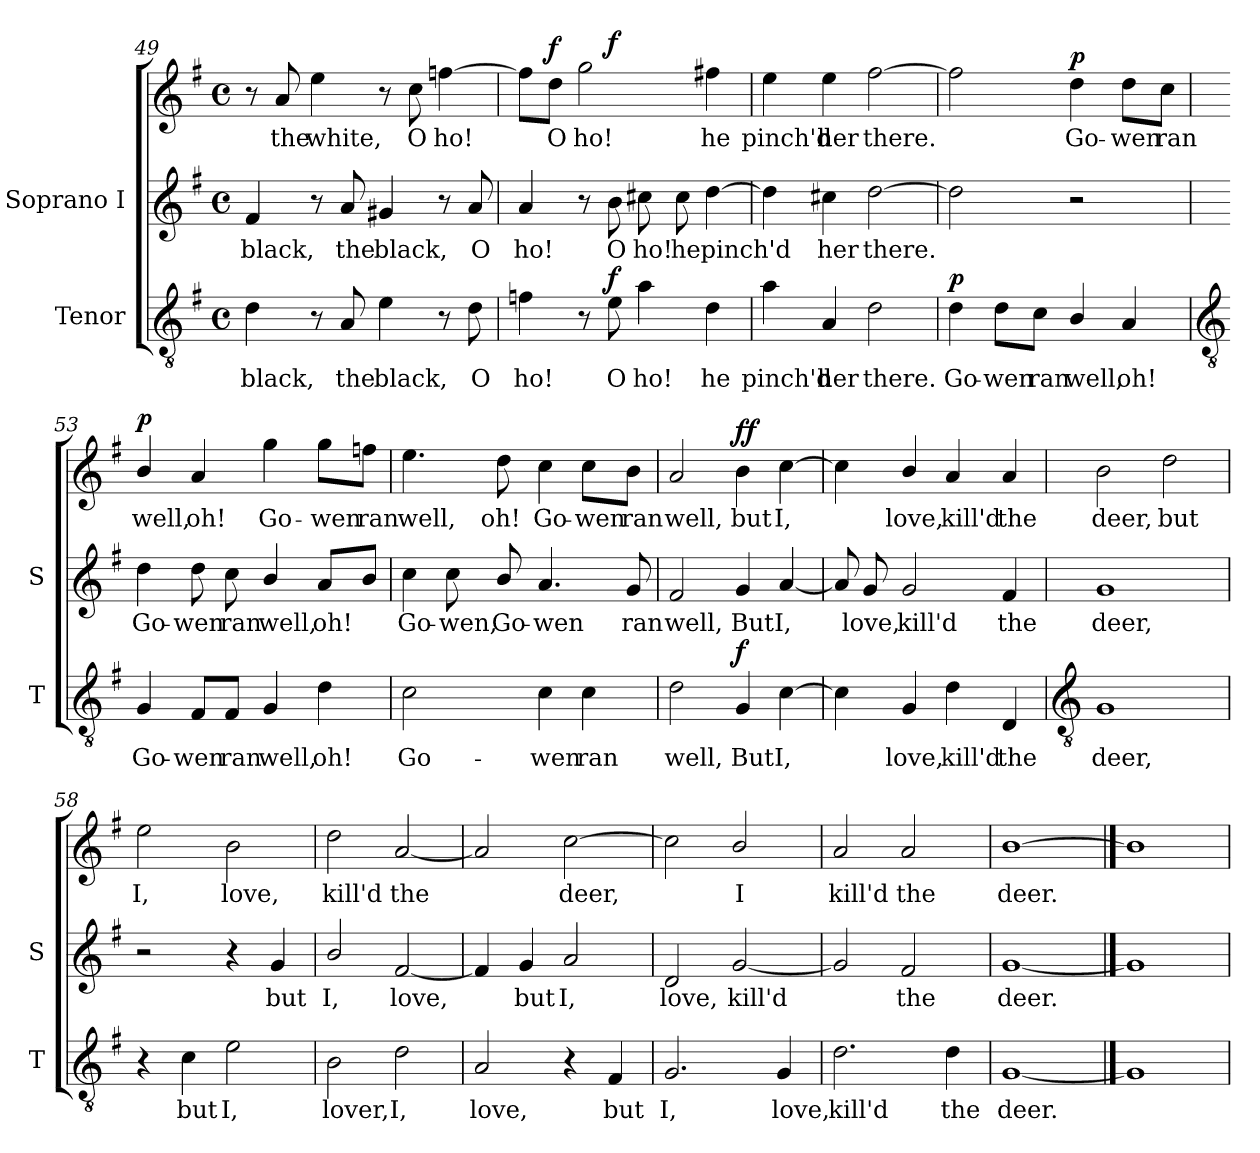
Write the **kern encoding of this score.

**kern	**text	**dynam	**kern	**text	**kern	**text	**dynam
*part2	*part2	*part2	*part1	*part1	*part1	*part1	*part1
*staff3	*staff3	*staff3	*staff2	*staff2	*staff1	*staff1	*staff1/2
*I"Tenor	*	*	*I"Soprano I	*	*	*	*
*I'T	*	*	*I'S	*	*	*	*
!!LO:LB:g=z
*clefGv2	*	*	*clefG2	*	*clefG2	*	*
*k[f#]	*	*	*k[f#]	*	*k[f#]	*	*
*G:	*	*	*G:	*	*G:	*	*
*M4/4	*	*	*M4/4	*	*M4/4	*	*
*met(c)	*	*	*met(c)	*	*met(c)	*	*
=49	=49	=49	=49	=49	=49	=49	=49
!	!LO:LY:b	!	!	!LO:LY:b	!	!	!
4d	black,	.	4f#	black,	8r	.	.
!	!	!	!	!	!	!LO:LY:b	!
.	.	.	.	.	8a	the	.
!	!	!	!	!	!	!LO:LY:b	!
8r	.	.	8r	.	4ee	white,	.
!	!LO:LY:b	!	!	!LO:LY:b	!	!	!
8A	the	.	8a	the	.	.	.
!	!LO:LY:b	!	!	!LO:LY:b	!	!	!
4e	black,	.	4g#X	black,	8r	.	.
!	!	!	!	!	!	!LO:LY:b	!
.	.	.	.	.	8cc	O	.
!	!	!	!	!	!	!LO:LY:b	!
8r	.	.	8r	.	[4ffn	ho!	.
!	!LO:LY:b	!	!	!LO:LY:b	!	!	!
8d	O	.	8a	O	.	.	.
=50	=50	=50	=50	=50	=50	=50	=50
!	!LO:LY:b	!	!	!LO:LY:b	!	!	!
4fn	ho!	.	4a	ho!	8ff\L]	.	.
!	!	!	!	!	!	!LO:LY:b	!LO:DY:b
.	.	.	.	.	8dd\J	O	f
!	!	!	!	!	!	!LO:LY:b	!
8r	.	.	8r	.	2gg	ho!	.
!	!LO:LY:b	!LO:DY:b	!	!LO:LY:b	!	!	!LO:DY:b=2
8e	O	f	8b	O	.	.	f
!	!LO:LY:b	!	!	!LO:LY:b	!	!	!
4a	ho!	.	8cc#X	ho!	.	.	.
!	!	!	!	!LO:LY:b	!	!	!
.	.	.	8cc#	he	.	.	.
!	!LO:LY:b	!	!	!LO:LY:b	!	!LO:LY:b	!
4d	he	.	[4dd	pinch'd	4ff#X	he	.
=51	=51	=51	=51	=51	=51	=51	=51
!	!LO:LY:b	!	!	!	!	!LO:LY:b	!
4a	pinch'd	.	4dd]	.	4ee	pinch'd	.
!	!LO:LY:b	!	!	!LO:LY:b	!	!LO:LY:b	!
4A	her	.	4cc#X	her	4ee	her	.
!	!LO:LY:b	!	!	!LO:LY:b	!	!LO:LY:b	!
2d	there.	.	[2dd	there.	[2ff#	there.	.
=52	=52	=52	=52	=52	=52	=52	=52
!	!LO:LY:b	!LO:DY:b	!	!	!	!	!
4d	Go-	p	2dd]	.	2ff#]	.	.
!	!LO:LY:b	!	!	!	!	!	!
8d\L	-wen	.	.	.	.	.	.
!	!LO:LY:b	!	!	!	!	!	!
8c\J	ran	.	.	.	.	.	.
!	!LO:LY:b	!	!	!	!	!LO:LY:b	!LO:DY:b
4B/	well,	.	2r	.	4dd	Go-	p
!	!LO:LY:b	!	!	!	!	!LO:LY:b	!
4A	oh!	.	.	.	8dd\L	-wen	.
!	!	!	!	!	!	!LO:LY:b	!
.	.	.	.	.	8cc\J	ran	.
!!LO:LB:g=z
=53	=53	=53	=53	=53	=53	=53	=53
*clefGv2	*	*	*	*	*	*	*
!	!LO:LY:b	!	!	!LO:LY:b	!	!LO:LY:b	!LO:DY:b=2
4G	Go-	.	4dd	Go-	4b/	well,	p
!	!LO:LY:b	!	!	!LO:LY:b	!	!LO:LY:b	!
8F#/L	-wen	.	8dd	-wen	4a	oh!	.
!	!LO:LY:b	!	!	!LO:LY:b	!	!	!
8F#/J	ran	.	8cc	ran	.	.	.
!	!LO:LY:b	!	!	!LO:LY:b	!	!LO:LY:b	!
4G	well,	.	4b/	well,	4gg	Go-	.
!	!LO:LY:b	!	!	!LO:LY:b	!	!LO:LY:b	!
4d	oh!	.	8aL	oh!	8gg\L	-wen	.
!	!	!	!	!	!	!LO:LY:b	!
.	.	.	8bJ	.	8ffn\J	ran	.
=54	=54	=54	=54	=54	=54	=54	=54
!	!LO:LY:b	!	!	!LO:LY:b	!	!LO:LY:b	!
2c	Go-	.	4cc	Go-	4.ee	well,	.
!	!	!	!	!LO:LY:b	!	!	!
.	.	.	8cc	-wen,	.	.	.
!	!	!	!	!LO:LY:b	!	!LO:LY:b	!
.	.	.	8b/	Go-	8dd	oh!	.
!	!LO:LY:b	!	!	!LO:LY:b	!	!LO:LY:b	!
4c	-wen	.	4.a	-wen	4cc	Go-	.
!	!LO:LY:b	!	!	!	!	!LO:LY:b	!
4c	ran	.	.	.	8cc\L	-wen	.
!	!	!	!	!LO:LY:b	!	!LO:LY:b	!
.	.	.	8g	ran	8b\J	ran	.
=55	=55	=55	=55	=55	=55	=55	=55
!	!LO:LY:b	!	!	!LO:LY:b	!	!LO:LY:b	!
2d	well,	.	2f#	well,	2a	well,	.
!	!LO:LY:b	!LO:DY:b	!	!LO:LY:b	!	!LO:LY:b	!LO:DY:b=2
!	!	!	!	!	!	!	!LO:DY:n=1:b
4G	But	f	4g	But	4b	but	f f
!	!LO:LY:b	!	!	!LO:LY:b	!	!LO:LY:b	!
[4c	I,	.	[4a	I,	[4cc	I,	.
=56	=56	=56	=56	=56	=56	=56	=56
4c]	.	.	8a]	.	4cc]	.	.
!	!	!	!	!LO:LY:b	!	!	!
.	.	.	8g	love,	.	.	.
!	!LO:LY:b	!	!	!LO:LY:b	!	!LO:LY:b	!
4G	love,	.	2g	kill'd	4b/	love,	.
!	!LO:LY:b	!	!	!	!	!LO:LY:b	!
4d	kill'd	.	.	.	4a	kill'd	.
!	!LO:LY:b	!	!	!LO:LY:b	!	!LO:LY:b	!
4D	the	.	4f#	the	4a	the	.
!!LO:LB:g=z
=57	=57	=57	=57	=57	=57	=57	=57
*clefGv2	*	*	*	*	*	*	*
!	!LO:LY:b	!	!	!LO:LY:b	!	!LO:LY:b	!
1G	deer,	.	1g	deer,	2b	deer,	.
!	!	!	!	!	!	!LO:LY:b	!
.	.	.	.	.	2dd	but	.
=58	=58	=58	=58	=58	=58	=58	=58
!	!	!	!	!	!	!LO:LY:b	!
4r	.	.	2r	.	2ee	I,	.
!	!LO:LY:b	!	!	!	!	!	!
4c	but	.	.	.	.	.	.
!	!LO:LY:b	!	!	!	!	!LO:LY:b	!
2e	I,	.	4r	.	2b	love,	.
!	!	!	!	!LO:LY:b	!	!	!
.	.	.	4g	but	.	.	.
=59	=59	=59	=59	=59	=59	=59	=59
!	!LO:LY:b	!	!	!LO:LY:b	!	!LO:LY:b	!
2B	lover,	.	2b/	I,	2dd	kill'd	.
!	!LO:LY:b	!	!	!LO:LY:b	!	!LO:LY:b	!
2d	I,	.	[2f#	love,	[2a	the	.
=60	=60	=60	=60	=60	=60	=60	=60
!	!LO:LY:b	!	!	!	!	!	!
2A	love,	.	4f#]	.	2a]	.	.
!	!	!	!	!LO:LY:b	!	!	!
.	.	.	4g	but	.	.	.
!	!	!	!	!LO:LY:b	!	!LO:LY:b	!
4r	.	.	2a	I,	[2cc	deer,	.
!	!LO:LY:b	!	!	!	!	!	!
4F#	but	.	.	.	.	.	.
=61	=61	=61	=61	=61	=61	=61	=61
!	!LO:LY:b	!	!	!LO:LY:b	!	!	!
2.G	I,	.	2d	love,	2cc]	.	.
!	!	!	!	!LO:LY:b	!	!LO:LY:b	!
.	.	.	[2g	kill'd	2b/	I	.
!	!LO:LY:b	!	!	!	!	!	!
4G	love,	.	.	.	.	.	.
=62	=62	=62	=62	=62	=62	=62	=62
!	!LO:LY:b	!	!	!	!	!LO:LY:b	!
2.d	kill'd	.	2g]	.	2a	kill'd	.
!	!	!	!	!LO:LY:b	!	!LO:LY:b	!
.	.	.	2f#	the	2a	the	.
!	!LO:LY:b	!	!	!	!	!	!
4d	the	.	.	.	.	.	.
=63	=63	=63	=63	=63	=63	=63	=63
!	!LO:LY:b	!	!	!LO:LY:b	!	!LO:LY:b	!
[1G	deer.	.	[1g	deer.	[1b	deer.	.
==64	==64	==64	==64	==64	==64	==64	==64
1G]	.	.	1g]	.	1b]	.	.
=	=	=	=	=	=	=	=
*-	*-	*-	*-	*-	*-	*-	*-
